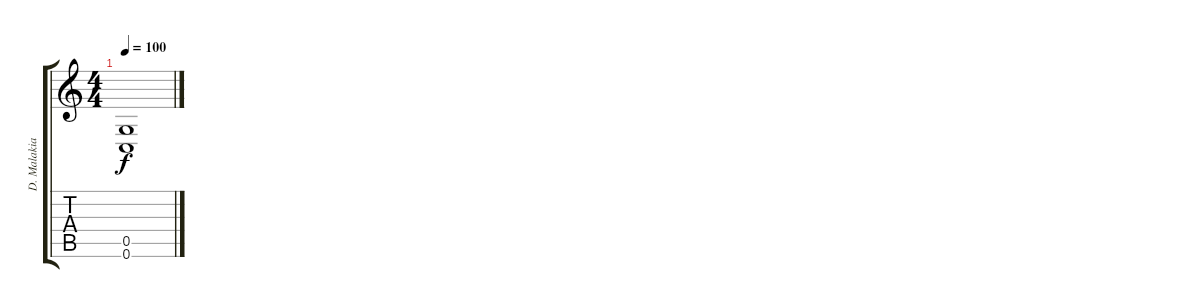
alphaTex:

\track ("D. Malakian (Guitar)" "D. Malakia") {instrument electricguitarclean}
\staff {score tabs}
\tuning (D4 A3 F3 C3 G2 C2) {hide}
\ts (4 4)
\tempo 100
\clef g2
\ks c
(0.5 0.6).1{dy f}
